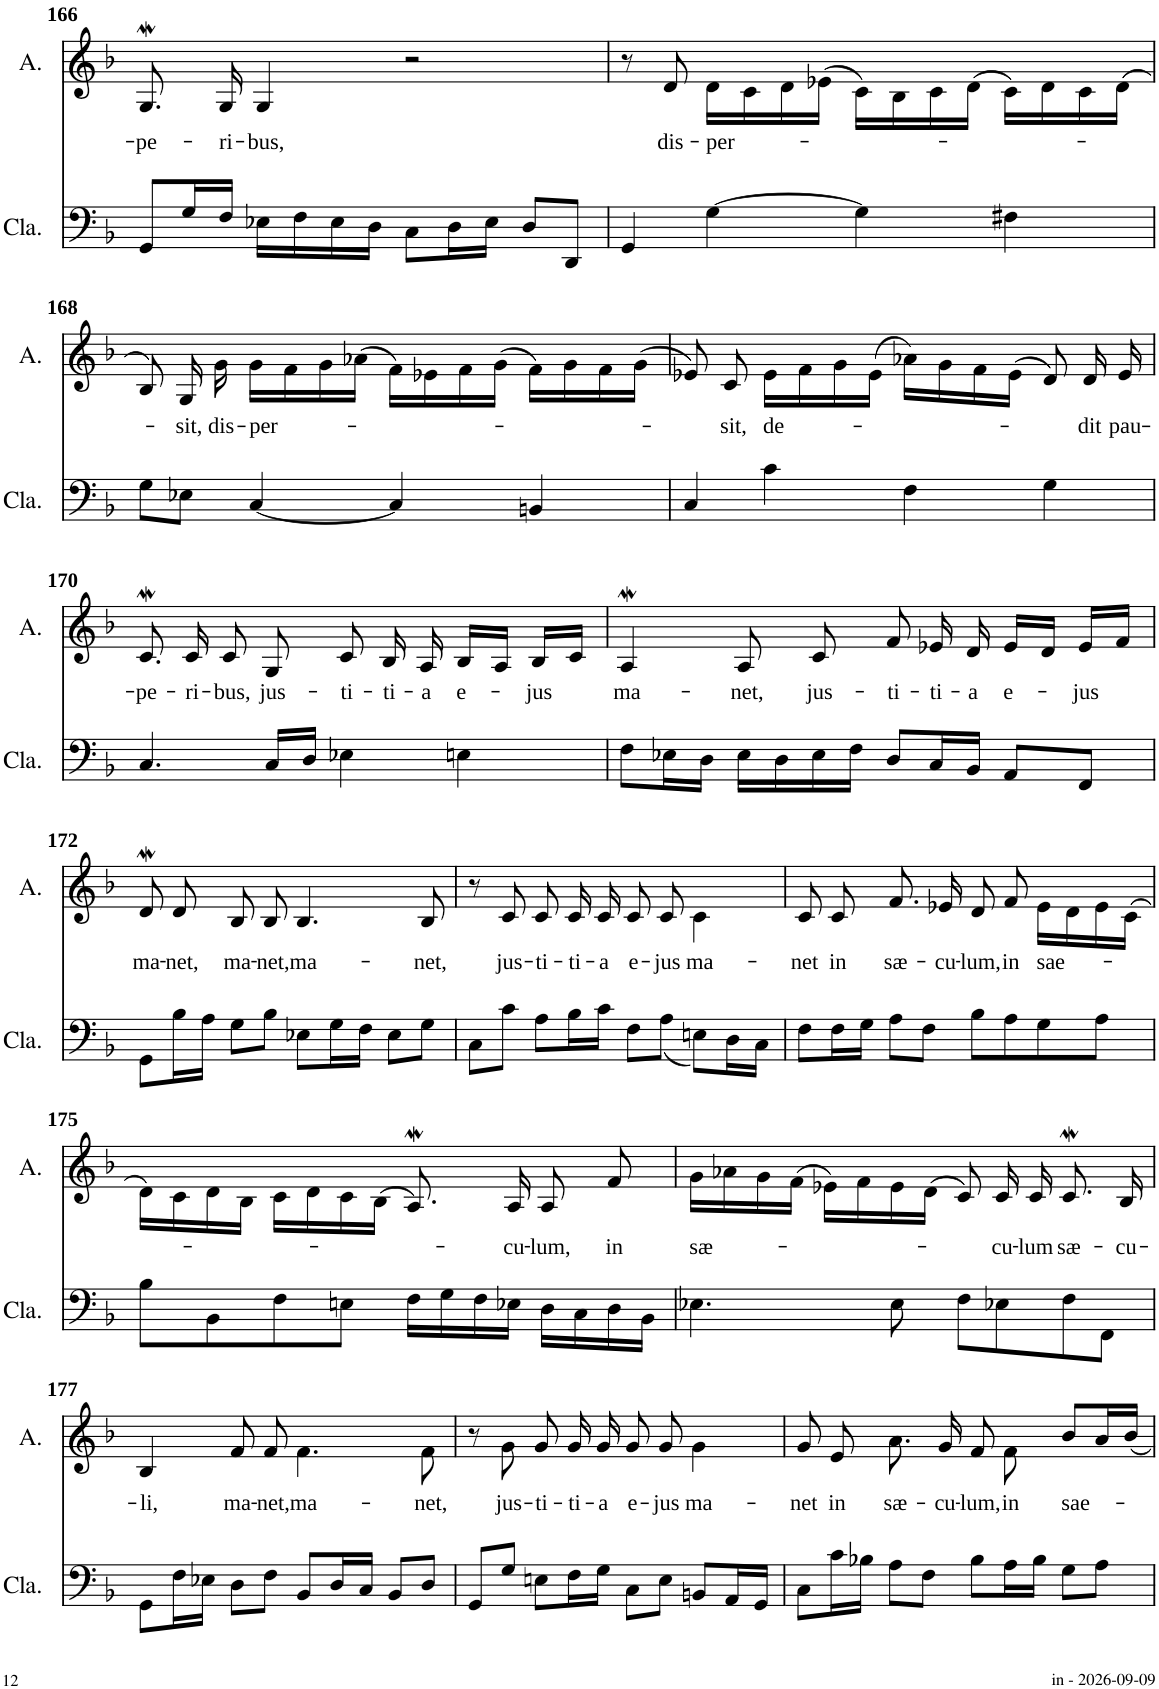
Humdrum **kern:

**kern	**kern	**text
*part2	*part1	*part1
*staff2	*staff1	*staff1
*I"Clavecin	*I"Alto	*
*I'Cla.	*I'A.	*
!!LO:PB:g=z
*clefF4	*clefG2	*
*k[b-]	*k[b-]	*
*M4/4	*M4/4	*
*met(c)	*met(c)	*
=166	=166	=166
!	!	!LO:LY:b
8GG/L	8.GW/	-pe-
16G/L	.	.
!	!	!LO:LY:b
16F/JJ	16G/	-ri-
!	!	!LO:LY:b
16E-X\LL	4G/	-bus,
16F\	.	.
16E-\	.	.
16D\JJ	.	.
8C\L	2r	.
16D\L	.	.
16E-\JJ	.	.
8D/L	.	.
8DD/J	.	.
=167	=167	=167
4GG/	8r	.
!	!	!LO:LY:b
.	8d/	dis-
!	!	!LO:LY:b
[4G\	16d\LL	-per-
.	16c\	.
.	16d\	.
.	(16e-X\JJ	.
4G\]	16c\LL)	.
.	16B-\	.
.	16c\	.
.	(16d\JJ	.
4F#X\	16c\LL)	.
.	16d\	.
.	16c\	.
.	(16d\JJ	.
!!LO:LB:g=z
=168	=168	=168
8G\L	8B-/)	.
!	!	!LO:LY:b
8E-X\J	16G/	-sit,
!	!	!LO:LY:b
.	16g\	dis-
!	!	!LO:LY:b
[4C/	16g\LL	-per-
.	16f\	.
.	16g\	.
.	(16a-X\JJ	.
4C/]	16f\LL)	.
.	16e-X\	.
.	16f\	.
.	(16g\JJ	.
4BBn/	16f\LL)	.
.	16g\	.
.	16f\	.
.	(16g\JJ	.
=169	=169	=169
4C/	8e-X/)	.
!	!	!LO:LY:b
.	8c/	sit,
!	!	!LO:LY:b
4c\	16e-\LL	de-
.	16f\	.
.	16g\	.
.	(16e-\JJ	.
4F\	16a-X\LL)	.
.	16g\	.
.	16f\	.
.	(16e-\JJ	.
4G\	8d/)	.
!	!	!LO:LY:b
.	16d/	dit
!	!	!LO:LY:b
.	16e-/	pau-
!!LO:LB:g=z
=170	=170	=170
!	!	!LO:LY:b
4.C/	8.cW/	-pe-
!	!	!LO:LY:b
.	16c/	-ri-
!	!	!LO:LY:b
.	8c/	-bus,
!	!	!LO:LY:b
16C/LL	8G/	jus-
16D/JJ	.	.
!	!	!LO:LY:b
4E-X\	8c/	-ti-
!	!	!LO:LY:b
.	16B-/	-ti-
!	!	!LO:LY:b
.	16A/	-a
!	!	!LO:LY:b
4En\	16B-/LL	e-
.	16A/JJ	.
!	!	!LO:LY:b
.	16B-/LL	-jus
.	16c/JJ	.
=171	=171	=171
!	!	!LO:LY:b
8F\L	4AW/	ma-
16E-X\L	.	.
16D\JJ	.	.
!	!	!LO:LY:b
16E-\LL	8A/	-net,
16D\	.	.
!	!	!LO:LY:b
16E-\	8c/	jus-
16F\JJ	.	.
!	!	!LO:LY:b
8D/L	8f/	-ti-
!	!	!LO:LY:b
16C/L	16e-X/	-ti-
!	!	!LO:LY:b
16BB-/JJ	16d/	-a
!	!	!LO:LY:b
8AA/L	16e-/LL	e-
.	16d/JJ	.
!	!	!LO:LY:b
8FF/J	16e-/LL	-jus
.	16f/JJ	.
!!LO:LB:g=z
=172	=172	=172
!	!	!LO:LY:b
8GG\L	8dW/	ma-
!	!	!LO:LY:b
16B-\L	8d/	-net,
16A\JJ	.	.
!	!	!LO:LY:b
8G\L	8B-/	ma-
!	!	!LO:LY:b
8B-\J	8B-/	-net,
!	!	!LO:LY:b
8E-X\L	4.B-/	ma-
16G\L	.	.
16F\JJ	.	.
8E-\L	.	.
!	!	!LO:LY:b
8G\J	8B-/	-net,
=173	=173	=173
8C\L	8r	.
!	!	!LO:LY:b
8c\J	8c/	jus-
!	!	!LO:LY:b
8A\L	8c/	-ti-
!	!	!LO:LY:b
16B-\L	16c/	-ti-
!	!	!LO:LY:b
16c\JJ	16c/	-a
!	!	!LO:LY:b
8F\L	8c/	e-
!	!	!LO:LY:b
(<8A\J	8c/	-jus
!	!	!LO:LY:b
8En\L)	4c\	ma-
16D\L	.	.
16C\JJ	.	.
=174	=174	=174
!	!	!LO:LY:b
8F\L	8c/	-net
!	!	!LO:LY:b
16F\L	8c/	in
16G\JJ	.	.
!	!	!LO:LY:b
8A\L	8.f/	sæ-
8F\J	.	.
!	!	!LO:LY:b
.	16e-X/	-cu-
!	!	!LO:LY:b
8B-\L	8d/	-lum,
!	!	!LO:LY:b
8A\	8f/	in
!	!	!LO:LY:b
8G\	16e-\LL	sae-
.	16d\	.
8A\J	16e-\	.
.	(16c\JJ	.
!!LO:LB:g=z
=175	=175	=175
8B-\L	16d\LL)	.
.	16c\	.
8BB-\	16d\	.
.	16B-\JJ	.
8F\	16c\LL	.
.	16d\	.
8En\J	16c\	.
.	(16B-\JJ	.
16F\LL	8.AW/)	.
16G\	.	.
16F\	.	.
!	!	!LO:LY:b
16E-X\JJ	16A/	-cu-
!	!	!LO:LY:b
16D\LL	8A/	-lum,
16C\	.	.
!	!	!LO:LY:b
16D\	8f/	in
16BB-\JJ	.	.
=176	=176	=176
!	!	!LO:LY:b
4.E-X\	16g\LL	sæ-
.	16a-X\	.
.	16g\	.
.	(16f\JJ	.
.	16e-X\LL)	.
.	16f\	.
8E-\	16e-\	.
.	(16d\JJ	.
8F\L	8c/)	.
!	!	!LO:LY:b
8E-X\	16c/	-cu-
!	!	!LO:LY:b
.	16c/	-lum
!	!	!LO:LY:b
8F\	8.cW/	sæ-
8FF\J	.	.
!	!	!LO:LY:b
.	16B-/	-cu-
!!LO:LB:g=z
=177	=177	=177
!	!	!LO:LY:b
8GG\L	4B-/	-li,
16F\L	.	.
16E-X\JJ	.	.
!	!	!LO:LY:b
8D\L	8f/	ma-
!	!	!LO:LY:b
8F\J	8f/	-net,
!	!	!LO:LY:b
8BB-/L	4.f\	ma-
16D/L	.	.
16C/JJ	.	.
8BB-/L	.	.
!	!	!LO:LY:b
8D/J	8f\	-net,
=178	=178	=178
8GG/L	8r	.
!	!	!LO:LY:b
8G/J	8g\	jus-
!	!	!LO:LY:b
8En\L	8g/	-ti-
!	!	!LO:LY:b
16F\L	16g/	-ti-
!	!	!LO:LY:b
16G\JJ	16g/	-a
!	!	!LO:LY:b
8C\L	8g/	e-
!	!	!LO:LY:b
8E\J	8g/	-jus
!	!	!LO:LY:b
8BBn/L	4g\	ma-
16AA/L	.	.
16GG/JJ	.	.
=179	=179	=179
!	!	!LO:LY:b
8C\L	8g/	-net
!	!	!LO:LY:b
16c\L	8e/	in
16B-X\JJ	.	.
!	!	!LO:LY:b
8A\L	8.a\	sæ-
8F\J	.	.
!	!	!LO:LY:b
.	16g/	-cu-
!	!	!LO:LY:b
8B-\L	8f/	-lum,
!	!	!LO:LY:b
16A\L	8f\	in
16B-\JJ	.	.
!	!	!LO:LY:b
8G\L	8b-/L	sae-
8A\J	16a/L	.
.	16b-/JJ	.
=	=	=
*-	*-	*-
